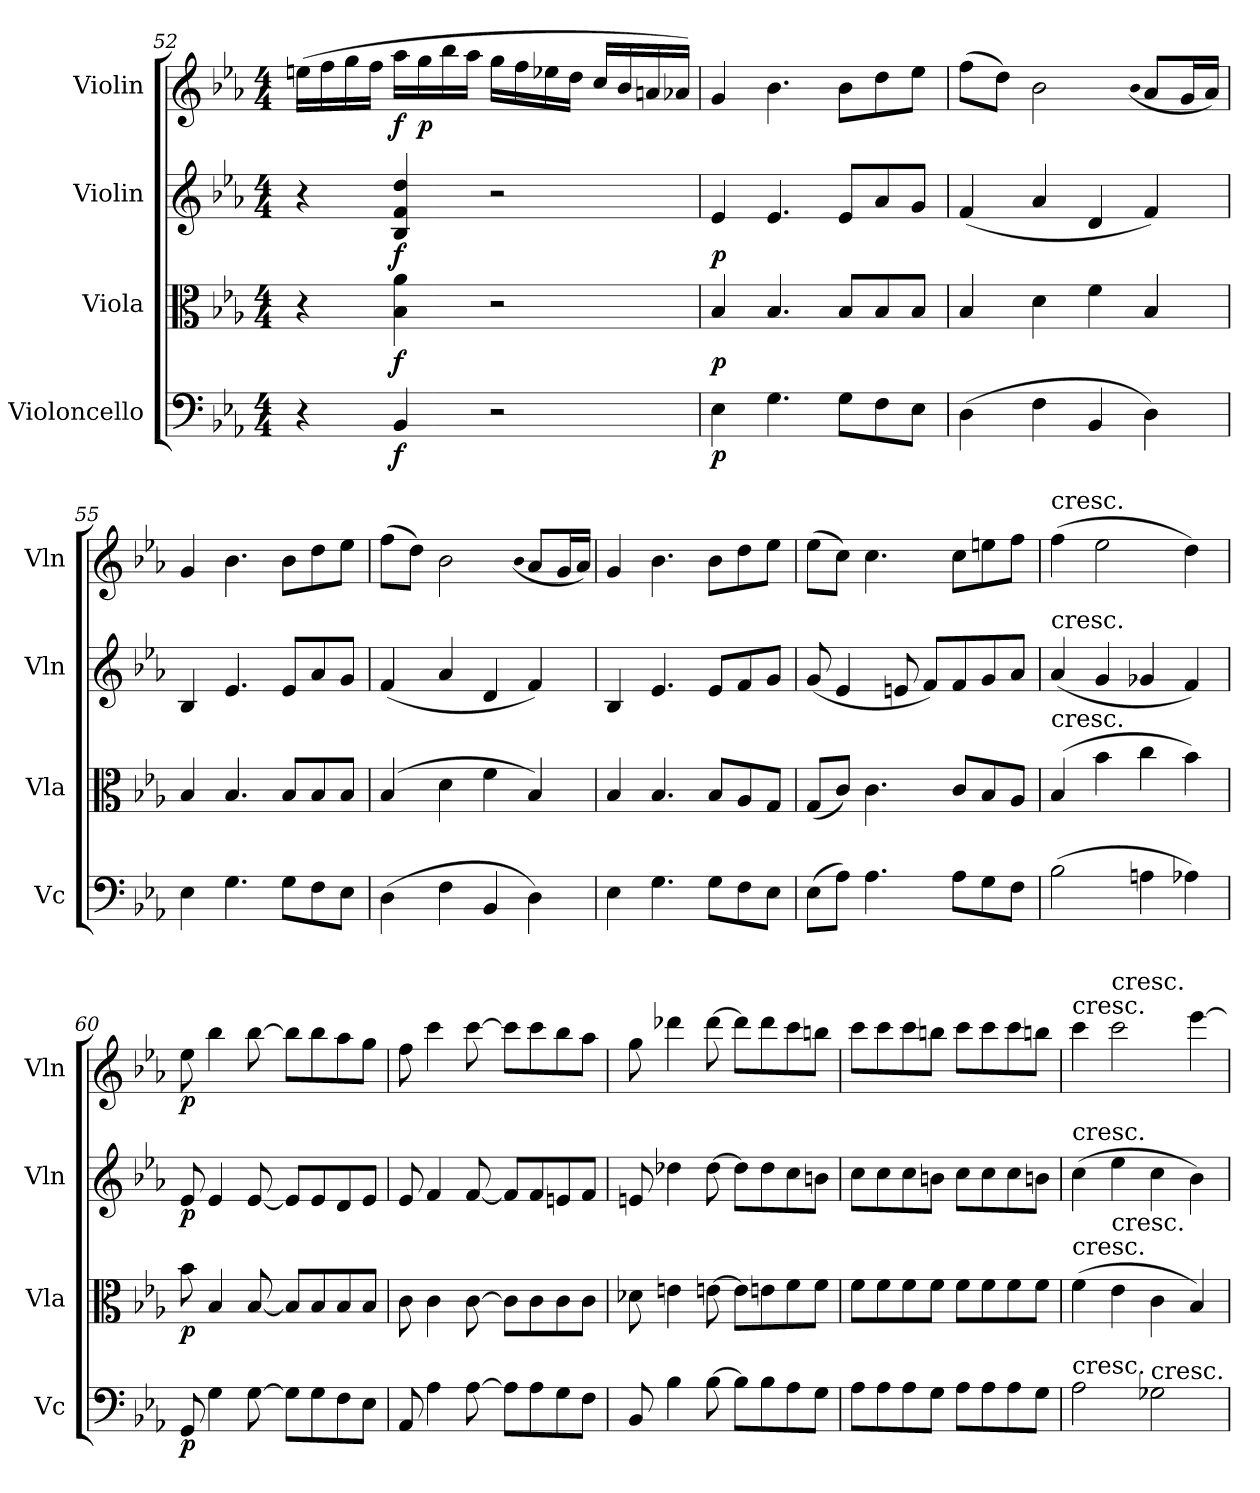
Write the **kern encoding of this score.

**kern	**dynam	**kern	**dynam	**kern	**dynam	**kern	**dynam
*part4	*part4	*part3	*part3	*part2	*part2	*part1	*part1
*staff4	*staff4	*staff3	*staff3	*staff2	*staff2	*staff1	*staff1
*I"Violoncello	*	*I"Viola	*	*I"Violin	*	*I"Violin	*
*I'Vc	*	*I'Vla	*	*I'Vln	*	*I'Vln	*
*clefF4	*	*clefC3	*	*clefG2	*	*clefG2	*
*k[b-e-a-]	*	*k[b-e-a-]	*	*k[b-e-a-]	*	*k[b-e-a-]	*
*c:	*	*c:	*	*c:	*	*c:	*
*M4/4	*	*M4/4	*	*M4/4	*	*M4/4	*
=52	=52	=52	=52	=52	=52	=52	=52
4r	.	4r	.	4r	.	(16een\LL	.
.	.	.	.	.	.	16ff\	.
.	.	.	.	.	.	16gg\	.
.	.	.	.	.	.	16ff\JJ	.
4BB-/	f	4B-\ 4a-\	f	4B-/ 4f/ 4dd/	f	16aa-\LL	f
.	.	.	.	.	.	16gg\	p
.	.	.	.	.	.	16bb-\	.
.	.	.	.	.	.	16aa-\JJ	.
2r	.	2r	.	2r	.	16gg\LL	.
.	.	.	.	.	.	16ff\	.
.	.	.	.	.	.	16ee-X\	.
.	.	.	.	.	.	16dd\JJ	.
.	.	.	.	.	.	16cc/LL	.
.	.	.	.	.	.	16b-/	.
.	.	.	.	.	.	16an/	.
.	.	.	.	.	.	16a-X/JJ)	.
=53	=53	=53	=53	=53	=53	=53	=53
4E-\	p	4B-/	p	4e-/	p	4g/	.
4.G\	.	4.B-/	.	4.e-/	.	4.b-\	.
8G\L	.	8B-/L	.	8e-/L	.	8b-\L	.
8F\	.	8B-/	.	8a-/	.	8dd\	.
8E-\J	.	8B-/J	.	8g/J	.	8ee-\J	.
=54	=54	=54	=54	=54	=54	=54	=54
(4D\	.	4B-/	.	(4f/	.	(8ff\L	.
.	.	.	.	.	.	8dd\J)	.
4F\	.	4d\	.	4a-/	.	2b-\	.
4BB-/	.	4f\	.	4d/	.	.	.
.	.	.	.	.	.	(qb-	.
4D\)	.	4B-/	.	4f/)	.	8a-/L	.
.	.	.	.	.	.	16g/L	.
.	.	.	.	.	.	16a-/JJ)	.
=55	=55	=55	=55	=55	=55	=55	=55
4E-\	.	4B-/	.	4B-/	.	4g/	.
4.G\	.	4.B-/	.	4.e-/	.	4.b-\	.
8G\L	.	8B-/L	.	8e-/L	.	8b-\L	.
8F\	.	8B-/	.	8a-/	.	8dd\	.
8E-\J	.	8B-/J	.	8g/J	.	8ee-\J	.
=56	=56	=56	=56	=56	=56	=56	=56
(4D\	.	(4B-/	.	(4f/	.	(8ff\L	.
.	.	.	.	.	.	8dd\J)	.
4F\	.	4d\	.	4a-/	.	2b-\	.
4BB-/	.	4f\	.	4d/	.	.	.
.	.	.	.	.	.	(qb-	.
4D\)	.	4B-/)	.	4f/)	.	8a-/L	.
.	.	.	.	.	.	16g/L	.
.	.	.	.	.	.	16a-/JJ)	.
=57	=57	=57	=57	=57	=57	=57	=57
4E-\	.	4B-/	.	4B-/	.	4g/	.
4.G\	.	4.B-/	.	4.e-/	.	4.b-\	.
8G\L	.	8B-/L	.	8e-/L	.	8b-\L	.
8F\	.	8A-/	.	8f/	.	8dd\	.
8E-\J	.	8G/J	.	8g/J	.	8ee-\J	.
=58	=58	=58	=58	=58	=58	=58	=58
(8E-\L	.	(8G/L	.	(8g/	.	(8ee-\L	.
8A-\J)	.	8c/J)	.	4e-/	.	8cc\J)	.
4.A-\	.	4.c\	.	.	.	4.cc\	.
.	.	.	.	8en/	.	.	.
.	.	.	.	8f/L)	.	.	.
8A-\L	.	8c/L	.	8f/	.	8cc\L	.
8G\	.	8B-/	.	8g/	.	8een\	.
8F\J	.	8A-/J	.	8a-/J	.	8ff\J	.
=59	=59	=59	=59	=59	=59	=59	=59
!	!	!	!	!	!	!LO:TX:t=cresc.	!
!	!	!	!	!LO:TX:t=cresc.	!	!	!
!	!	!LO:TX:t=cresc.	!	!	!	!	!
(2B-\	.	(4B-/	.	(4a-/	.	(4ff\	.
.	.	4b-\	.	4g/	.	2ee-\	.
4An\	.	4cc\	.	4g-X/	.	.	.
4A-X\)	.	4b-\)	.	4f/)	.	4dd\)	.
=60	=60	=60	=60	=60	=60	=60	=60
8GG/	p	8b-\	p	8e-/	p	8ee-\	p
4G\	.	4B-/	.	4e-/	.	4bb-\	.
[8G\	.	[8B-/	.	[8e-/	.	[8bb-\	.
8G\L]	.	8B-/L]	.	8e-/L]	.	8bb-\L]	.
8G\	.	8B-/	.	8e-/	.	8bb-\	.
8F\	.	8B-/	.	8d/	.	8aa-\	.
8E-\J	.	8B-/J	.	8e-/J	.	8gg\J	.
=61	=61	=61	=61	=61	=61	=61	=61
8AA-/	.	8c\	.	8e-/	.	8ff\	.
4A-\	.	4c\	.	4f/	.	4ccc\	.
[8A-\	.	[8c\	.	[8f/	.	[8ccc\	.
8A-\L]	.	8c\L]	.	8f/L]	.	8ccc\L]	.
8A-\	.	8c\	.	8f/	.	8ccc\	.
8G\	.	8c\	.	8en/	.	8bb-\	.
8F\J	.	8c\J	.	8f/J	.	8aa-\J	.
=62	=62	=62	=62	=62	=62	=62	=62
8BB-/	.	8d-X\	.	8en/	.	8gg\	.
4B-\	.	4en\	.	4dd-X\	.	4ddd-X\	.
[8B-\	.	[8en\	.	[8dd-\	.	[8ddd-\	.
8B-\L]	.	8en\L]	.	8dd-\L]	.	8ddd-\L]	.
8B-\	.	8en\	.	8dd-\	.	8ddd-\	.
8A-\	.	8f\	.	8cc\	.	8ccc\	.
8G\J	.	8f\J	.	8bn\J	.	8bbn\J	.
=63	=63	=63	=63	=63	=63	=63	=63
8A-\L	.	8f\L	.	8cc\L	.	8ccc\L	.
8A-\	.	8f\	.	8cc\	.	8ccc\	.
8A-\	.	8f\	.	8cc\	.	8ccc\	.
8G\J	.	8f\J	.	8bn\J	.	8bbn\J	.
8A-\L	.	8f\L	.	8cc\L	.	8ccc\L	.
8A-\	.	8f\	.	8cc\	.	8ccc\	.
8A-\	.	8f\	.	8cc\	.	8ccc\	.
8G\J	.	8f\J	.	8bn\J	.	8bbn\J	.
=64	=64	=64	=64	=64	=64	=64	=64
!	!	!	!	!	!	!LO:TX:t=cresc.	!
!	!	!	!	!LO:TX:t=cresc.	!	!	!
!	!	!LO:TX:t=cresc.	!	!	!	!	!
!LO:TX:t=cresc.	!	!	!	!	!	!	!
2A-\	.	(4f\	.	(4cc\	.	4ccc\	.
!	!	!	!	!	!	!LO:TX:t=cresc.	!
!	!	!LO:TX:t=cresc.	!	!	!	!	!
.	.	4e-\	.	4ee-\	.	2ccc\	.
!LO:TX:t=cresc.	!	!	!	!	!	!	!
2G-X\	.	4c\	.	4cc\	.	.	.
.	.	4B-/)	.	4b-\)	.	[4eee-\	.
=	=	=	=	=	=	=	=
*-	*-	*-	*-	*-	*-	*-	*-
